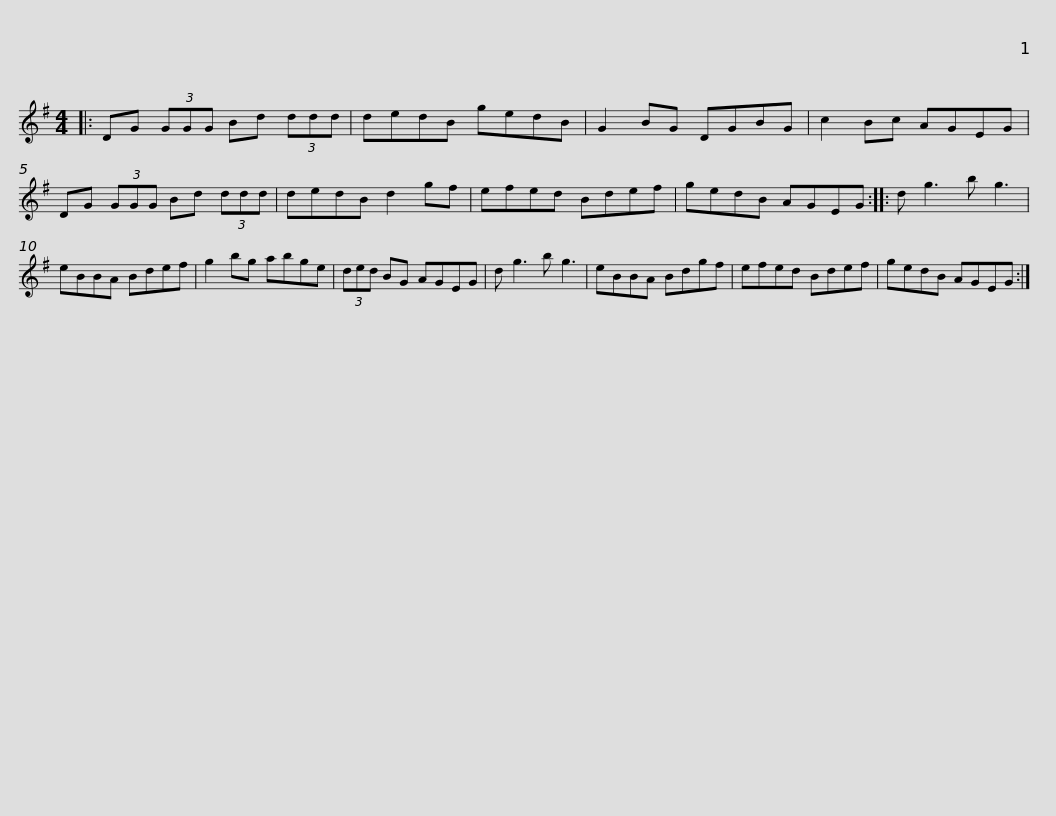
X:1
L:1/8
M:4/4
I:linebreak $
K:G
V:1 treble
V:1
|: DG (3GGG Bd (3ddd | dedB gedB | G2 BG DGBG | c2 Bc AGEG | DG (3GGG Bd (3ddd |$ %5
 dedB d2 gf | efed Bdef | gedB AGEG :: d g3 b g3 | eBBA Bdef | %10
 g2 bg abge |$ (3ded BG AGEG | d g3 b g3 | eBBA Bdgf | efed Bdef | %15
 gedB AGEG :| %16
